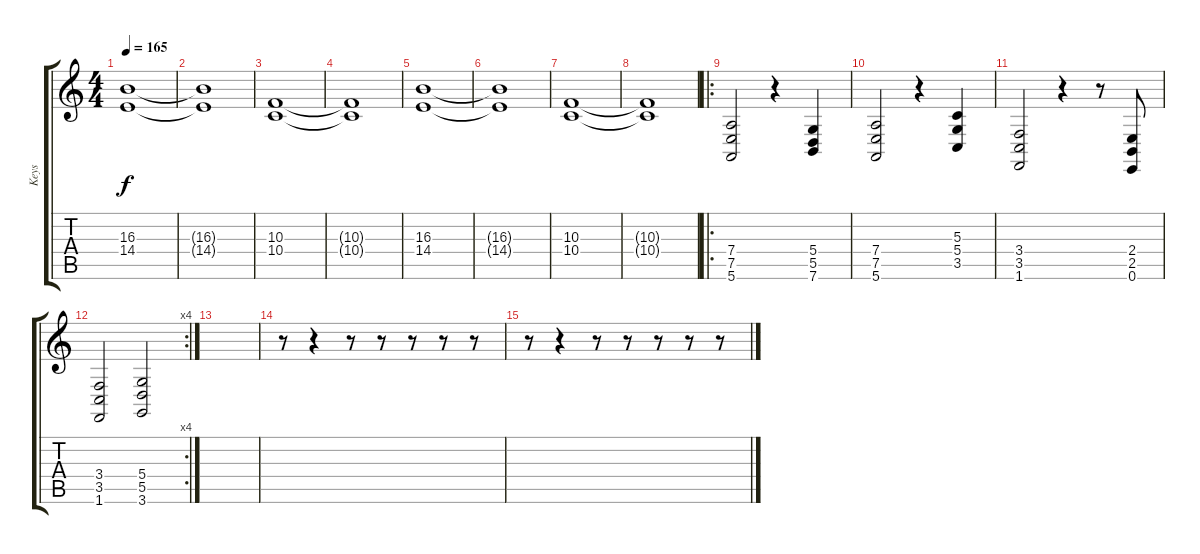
\track ("Keys" "Keys") {instrument pad3polysynth}
\staff {score tabs}
\tuning (E4 B3 G3 D3 A2 E2) {hide}
\ts (4 4)
\tempo 165
\clef g2
\ks c
(16.3 14.4).1{dy f} |
(16.3{t} 14.4{t}).1 |
(10.3 10.4).1 |
(10.3{t} 10.4{t}).1 |
(16.3 14.4).1 |
(16.3{t} 14.4{t}).1 |
(10.3 10.4).1 |
(10.3{t} 10.4{t}).1 |
\ro
(7.4 7.5 5.6).2 r.4 (5.4 5.5 7.6).4 |
(7.4 7.5 5.6).2 r.4 (5.3 5.4 3.5).4 |
(3.4 3.5 1.6).2 r.4 r.8 (2.4 2.5 0.6).8 |
\rc 4
(3.4 3.5 1.6).2 (5.4 5.5 3.6).2 |
|
r.8 r.4 r.8 r.8 r.8 r.8 r.8 |
r.8 r.4 r.8 r.8 r.8 r.8 r.8
